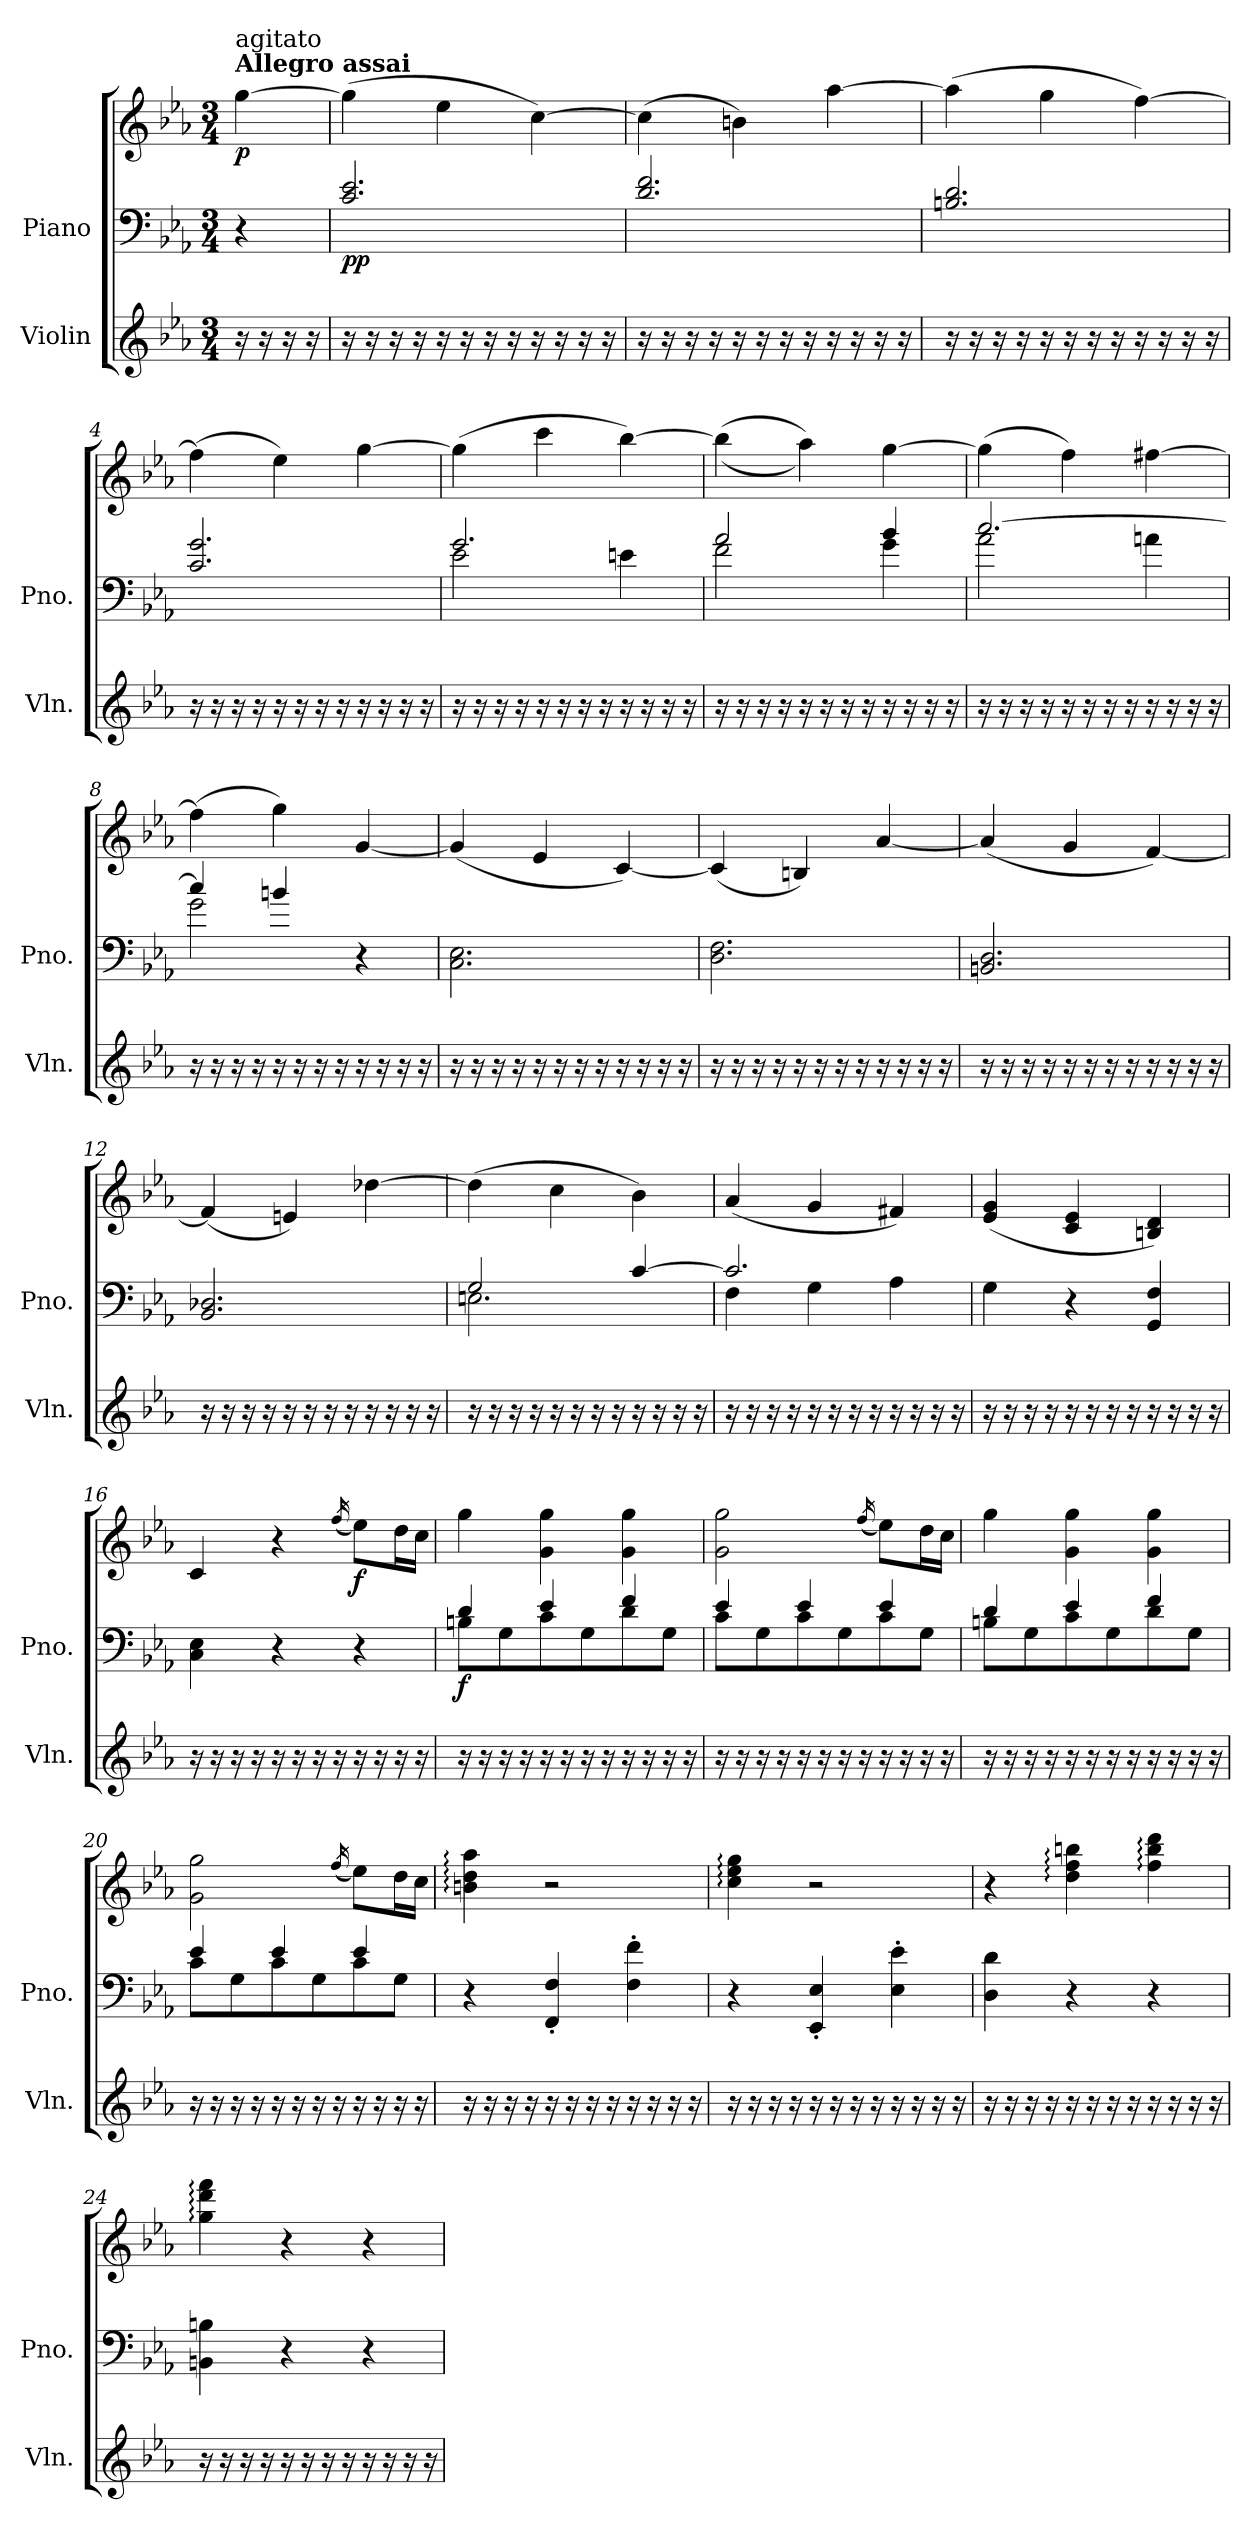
**kern	**kern	**kern	**dynam
*part2	*part1	*part1	*part1
*staff3	*staff2	*staff1	*staff1/2
*I"Violin	*I"Piano	*	*
*I'Vln.	*I'Pno.	*	*
*clefG2	*clefF4	*clefG2	*
*k[b-e-a-]	*k[b-e-a-]	*k[b-e-a-]	*
*M3/4	*M3/4	*M3/4	*
=	=	=	=
!	!	!LO:TX:a:B:t=Allegro assai	!
!	!	!LO:TX:a:t=agitato	!
!	!	!	!LO:DY:b
16r	4r	[4gg\	p
16r	.	.	.
16r	.	.	.
16r	.	.	.
=1	=1	=1	=1
!	!	!	!LO:DY:b=2
!	!	!	!LO:DY:n=1:b=2
16r	2.c/ 2.e-/	(>4gg\]	p p
16r	.	.	.
16r	.	.	.
16r	.	.	.
16r	.	4ee-\	.
16r	.	.	.
16r	.	.	.
16r	.	.	.
16r	.	[4cc\)	.
16r	.	.	.
16r	.	.	.
16r	.	.	.
=2	=2	=2	=2
16r	2.d/ 2.f/	(>4cc\]	.
16r	.	.	.
16r	.	.	.
16r	.	.	.
16r	.	4bn\)	.
16r	.	.	.
16r	.	.	.
16r	.	.	.
16r	.	[4aa-\	.
16r	.	.	.
16r	.	.	.
16r	.	.	.
=3	=3	=3	=3
16r	2.Bn/ 2.d/	(>4aa-\]	.
16r	.	.	.
16r	.	.	.
16r	.	.	.
16r	.	4gg\	.
16r	.	.	.
16r	.	.	.
16r	.	.	.
16r	.	[4ff\)	.
16r	.	.	.
16r	.	.	.
16r	.	.	.
!!LO:LB:g=z
=4	=4	=4	=4
16r	2.c/ 2.g/	(>4ff\]	.
16r	.	.	.
16r	.	.	.
16r	.	.	.
16r	.	4ee-\)	.
16r	.	.	.
16r	.	.	.
16r	.	.	.
16r	.	[4gg\	.
16r	.	.	.
16r	.	.	.
16r	.	.	.
=5	=5	=5	=5
*	*^	*	*
16r	2.g/	2e-\	(>4gg\]	.
16r	.	.	.	.
16r	.	.	.	.
16r	.	.	.	.
16r	.	.	4ccc\	.
16r	.	.	.	.
16r	.	.	.	.
16r	.	.	.	.
16r	.	4en\	[4bb-\)	.
16r	.	.	.	.
16r	.	.	.	.
16r	.	.	.	.
=6	=6	=6	=6	=6
16r	2a-/	2f\	(>(>4bb-\]	.
16r	.	.	.	.
16r	.	.	.	.
16r	.	.	.	.
16r	.	.	4aa-\))	.
16r	.	.	.	.
16r	.	.	.	.
16r	.	.	.	.
16r	4b-/	4g\	[4gg\	.
16r	.	.	.	.
16r	.	.	.	.
16r	.	.	.	.
=7	=7	=7	=7	=7
16r	[2.cc/	2a-\	(>4gg\]	.
16r	.	.	.	.
16r	.	.	.	.
16r	.	.	.	.
16r	.	.	4ff\)	.
16r	.	.	.	.
16r	.	.	.	.
16r	.	.	.	.
16r	.	4an\	[4ff#X\	.
16r	.	.	.	.
16r	.	.	.	.
16r	.	.	.	.
!!LO:LB:g=z
=8	=8	=8	=8	=8
16r	4cc/]	2g\	(>4ff#\]	.
16r	.	.	.	.
16r	.	.	.	.
16r	.	.	.	.
16r	4bn/	.	4gg\)	.
16r	.	.	.	.
16r	.	.	.	.
16r	.	.	.	.
16r	4r	4ryy	[4g/	.
16r	.	.	.	.
16r	.	.	.	.
16r	.	.	.	.
*	*v	*v	*	*
!!LO:LB:g=z
=9	=9	=9	=9
16r	2.C\ 2.E-\	(<4g/]	.
16r	.	.	.
16r	.	.	.
16r	.	.	.
16r	.	4e-/	.
16r	.	.	.
16r	.	.	.
16r	.	.	.
16r	.	[4c/)	.
16r	.	.	.
16r	.	.	.
16r	.	.	.
=10	=10	=10	=10
16r	2.D\ 2.F\	(<4c/]	.
16r	.	.	.
16r	.	.	.
16r	.	.	.
16r	.	4Bn/)	.
16r	.	.	.
16r	.	.	.
16r	.	.	.
16r	.	[4a-/	.
16r	.	.	.
16r	.	.	.
16r	.	.	.
=11	=11	=11	=11
16r	2.BBn/ 2.D/	(<4a-/]	.
16r	.	.	.
16r	.	.	.
16r	.	.	.
16r	.	4g/	.
16r	.	.	.
16r	.	.	.
16r	.	.	.
16r	.	[4f/)	.
16r	.	.	.
16r	.	.	.
16r	.	.	.
=12	=12	=12	=12
16r	2.BB-/ 2.D-X/	(<4f/]	.
16r	.	.	.
16r	.	.	.
16r	.	.	.
16r	.	4en/)	.
16r	.	.	.
16r	.	.	.
16r	.	.	.
16r	.	[4dd-X\	.
16r	.	.	.
16r	.	.	.
16r	.	.	.
!!LO:PB:g=z
=13	=13	=13	=13
*	*^	*	*
16r	2G/	2.En\	(>4dd-\]	.
16r	.	.	.	.
16r	.	.	.	.
16r	.	.	.	.
16r	.	.	4cc\	.
16r	.	.	.	.
16r	.	.	.	.
16r	.	.	.	.
16r	[4c/	.	4b-\)	.
16r	.	.	.	.
16r	.	.	.	.
16r	.	.	.	.
=14	=14	=14	=14	=14
16r	2.c/]	4F\	(<4a-/	.
16r	.	.	.	.
16r	.	.	.	.
16r	.	.	.	.
16r	.	4G\	4g/	.
16r	.	.	.	.
16r	.	.	.	.
16r	.	.	.	.
16r	.	4A-\	4f#X/)	.
16r	.	.	.	.
16r	.	.	.	.
16r	.	.	.	.
*	*v	*v	*	*
=15	=15	=15	=15
16r	4G\	(<4e-/ 4g/	.
16r	.	.	.
16r	.	.	.
16r	.	.	.
16r	4r	4c/ 4e-/	.
16r	.	.	.
16r	.	.	.
16r	.	.	.
16r	4GG/ 4F/	4Bn/ 4d/)	.
16r	.	.	.
16r	.	.	.
16r	.	.	.
=16	=16	=16	=16
16r	4C\ 4E-\	4c/	.
16r	.	.	.
16r	.	.	.
16r	.	.	.
16r	4r	4r	.
16r	.	.	.
16r	.	.	.
16r	.	.	.
.	.	(<16qff/	.
!	!	!	!LO:DY:b
16r	4r	8ee-\L)	f
16r	.	.	.
16r	.	16dd\L	.
16r	.	16cc\JJ	.
!!LO:LB:g=z
=17	=17	=17	=17
*	*^	*	*
!	!	!	!	!LO:DY:b=2
16r	4d/	8Bn\L	4gg\	f
16r	.	.	.	.
16r	.	8G\	.	.
16r	.	.	.	.
16r	4e-/	8c\	4g\ 4gg\	.
16r	.	.	.	.
16r	.	8G\	.	.
16r	.	.	.	.
16r	4f/	8d\	4g\ 4gg\	.
16r	.	.	.	.
16r	.	8G\J	.	.
16r	.	.	.	.
=18	=18	=18	=18	=18
16r	4e-/	8c\L	2g\ 2gg\	.
16r	.	.	.	.
16r	.	8G\	.	.
16r	.	.	.	.
16r	4e-/	8c\	.	.
16r	.	.	.	.
16r	.	8G\	.	.
16r	.	.	.	.
.	.	.	(<16qff/	.
16r	4e-/	8c\	8ee-\L)	.
16r	.	.	.	.
16r	.	8G\J	16dd\L	.
16r	.	.	16cc\JJ	.
=19	=19	=19	=19	=19
16r	4d/	8Bn\L	4gg\	.
16r	.	.	.	.
16r	.	8G\	.	.
16r	.	.	.	.
16r	4e-/	8c\	4g\ 4gg\	.
16r	.	.	.	.
16r	.	8G\	.	.
16r	.	.	.	.
16r	4f/	8d\	4g\ 4gg\	.
16r	.	.	.	.
16r	.	8G\J	.	.
16r	.	.	.	.
=20	=20	=20	=20	=20
16r	4e-/	8c\L	2g\ 2gg\	.
16r	.	.	.	.
16r	.	8G\	.	.
16r	.	.	.	.
16r	4e-/	8c\	.	.
16r	.	.	.	.
16r	.	8G\	.	.
16r	.	.	.	.
.	.	.	(<16qff/	.
16r	4e-/	8c\	8ee-\L)	.
16r	.	.	.	.
16r	.	8G\J	16dd\L	.
16r	.	.	16cc\JJ	.
*	*v	*v	*	*
!!LO:LB:g=z
=21	=21	=21	=21
16r	4r	4bn\: 4dd\: 4aa-\:	.
16r	.	.	.
16r	.	.	.
16r	.	.	.
16r	4FF/' 4F/'	2r	.
16r	.	.	.
16r	.	.	.
16r	.	.	.
16r	4F\' 4f\'	.	.
16r	.	.	.
16r	.	.	.
16r	.	.	.
=22	=22	=22	=22
16r	4r	4cc\: 4ee-\: 4gg\:	.
16r	.	.	.
16r	.	.	.
16r	.	.	.
16r	4EE-/' 4E-/'	2r	.
16r	.	.	.
16r	.	.	.
16r	.	.	.
16r	4E-\' 4e-\'	.	.
16r	.	.	.
16r	.	.	.
16r	.	.	.
=23	=23	=23	=23
16r	4D\ 4d\	4r	.
16r	.	.	.
16r	.	.	.
16r	.	.	.
16r	4r	4dd\: 4ff\: 4bbn\:	.
16r	.	.	.
16r	.	.	.
16r	.	.	.
16r	4r	4ff\: 4bb\: 4ddd\:	.
16r	.	.	.
16r	.	.	.
16r	.	.	.
=24	=24	=24	=24
16r	4BBn\ 4Bn\	4gg\: 4ddd\: 4fff\:	.
16r	.	.	.
16r	.	.	.
16r	.	.	.
16r	4r	4r	.
16r	.	.	.
16r	.	.	.
16r	.	.	.
16r	4r	4r	.
16r	.	.	.
16r	.	.	.
16r	.	.	.
=	=	=	=
*-	*-	*-	*-
